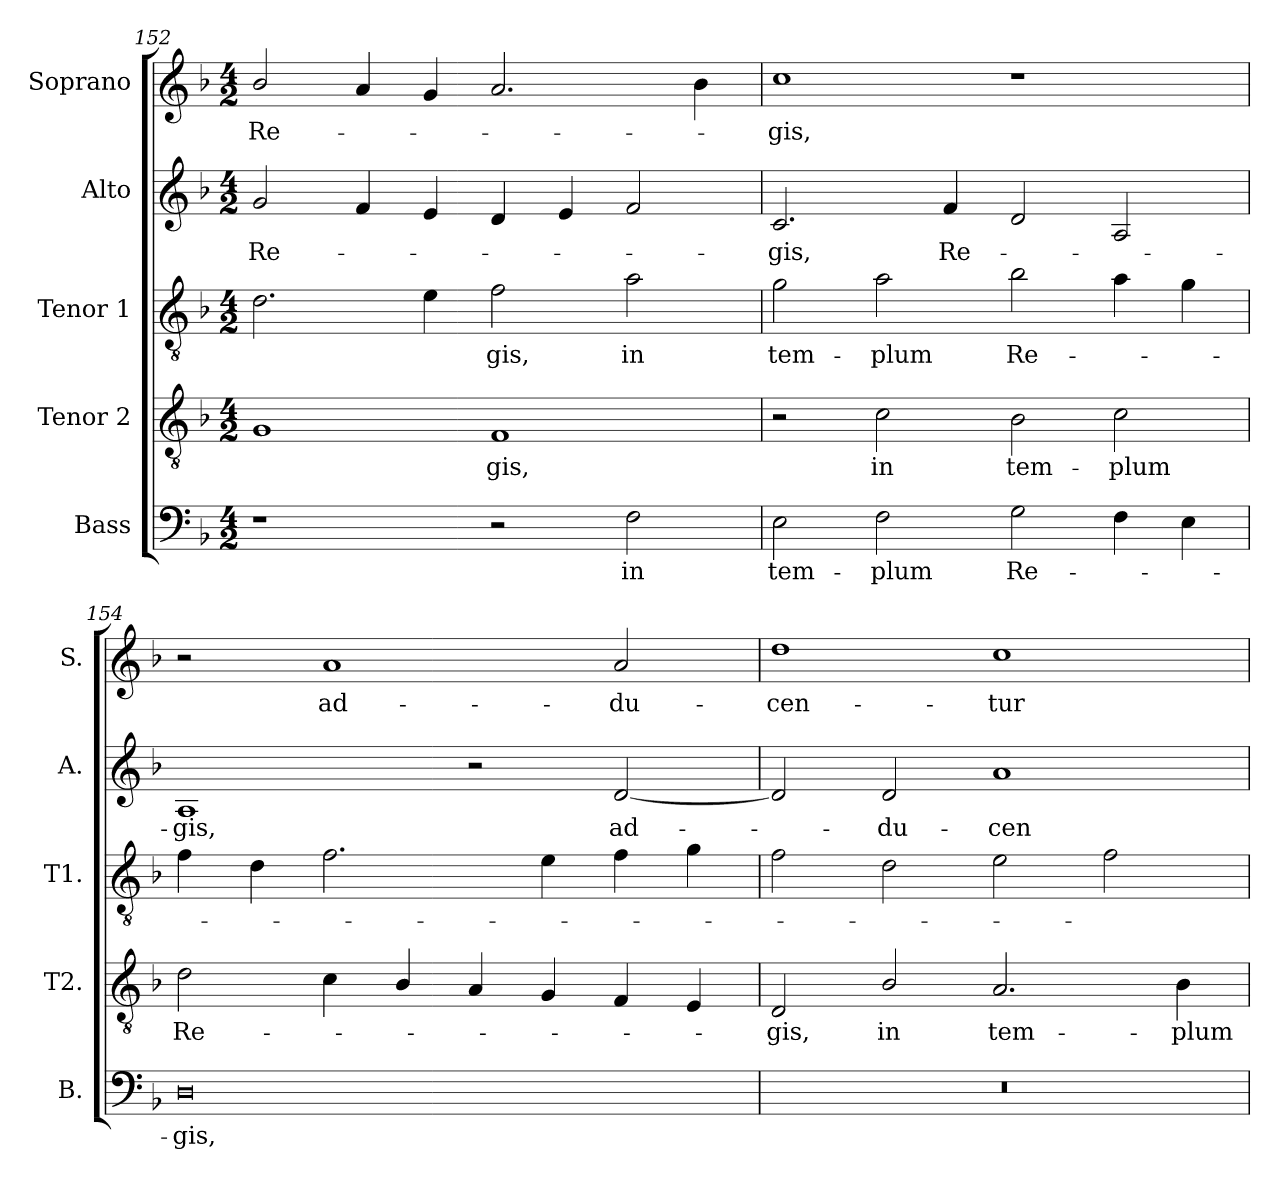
**kern	**text	**kern	**text	**kern	**text	**kern	**text	**kern	**text
*part5	*part5	*part4	*part4	*part3	*part3	*part2	*part2	*part1	*part1
*staff5	*staff5	*staff4	*staff4	*staff3	*staff3	*staff2	*staff2	*staff1	*staff1
*I"Bass	*	*I"Tenor 2	*	*I"Tenor 1	*	*I"Alto	*	*I"Soprano	*
*I'B.	*	*I'T2.	*	*I'T1.	*	*I'A.	*	*I'S.	*
*clefF4	*	*clefGv2	*	*clefGv2	*	*clefG2	*	*clefG2	*
*	*	*ITrd7c12	*	*ITrd7c12	*	*	*	*	*
*k[b-]	*	*k[b-]	*	*k[b-]	*	*k[b-]	*	*k[b-]	*
*F:	*	*F:	*	*F:	*	*F:	*	*F:	*
*M4/2	*	*M4/2	*	*M4/2	*	*M4/2	*	*M4/2	*
=152	=152	=152	=152	=152	=152	=152	=152	=152	=152
!	!	!	!	!	!	!	!LO:LY:b:color=#000000	!	!
!	!	!	!	!	!	!	!	!	!LO:LY:b:color=#000000
1r	.	1GGi	.	2.Di\	.	2gi/	Re-	2b-i/	Re-
.	.	.	.	.	.	4fi/	.	4ai/	.
.	.	.	.	4Ei\	.	4ei/	.	4gi/	.
!	!	!	!LO:LY:b:color=#000000	!	!	!	!	!	!
!	!	!	!	!	!LO:LY:b:color=#000000	!	!	!	!
2r	.	1FFi	-gis,	2Fi\	-gis,	4di/	.	2.ai/	.
.	.	.	.	.	.	4ei/	.	.	.
!	!LO:LY:b:color=#000000	!	!	!	!	!	!	!	!
!	!	!	!	!	!LO:LY:b:color=#000000	!	!	!	!
2Fi\	in	.	.	2Ai\	in	2fi/	.	.	.
.	.	.	.	.	.	.	.	4b-i\	.
=153	=153	=153	=153	=153	=153	=153	=153	=153	=153
!	!LO:LY:b:color=#000000	!	!	!	!	!	!	!	!
!	!	!	!	!	!LO:LY:b:color=#000000	!	!	!	!
!	!	!	!	!	!	!	!LO:LY:b:color=#000000	!	!
!	!	!	!	!	!	!	!	!	!LO:LY:b:color=#000000
2Ei\	tem-	2r	.	2Gi\	tem-	2.ci/	-gis,	1cci	-gis,
!	!LO:LY:b:color=#000000	!	!	!	!	!	!	!	!
!	!	!	!LO:LY:b:color=#000000	!	!	!	!	!	!
!	!	!	!	!	!LO:LY:b:color=#000000	!	!	!	!
2Fi\	-plum	2Ci\	in	2Ai\	-plum	.	.	.	.
!	!	!	!	!	!	!	!LO:LY:b:color=#000000	!	!
.	.	.	.	.	.	4fi/	Re-	.	.
!	!LO:LY:b:color=#000000	!	!	!	!	!	!	!	!
!	!	!	!LO:LY:b:color=#000000	!	!	!	!	!	!
!	!	!	!	!	!LO:LY:b:color=#000000	!	!	!	!
2Gi\	Re-	2BB-i\	tem-	2B-i\	Re-	2di/	.	1r	.
!	!	!	!LO:LY:b:color=#000000	!	!	!	!	!	!
4Fi\	.	2Ci\	-plum	4Ai\	.	2Ai/	.	.	.
4Ei\	.	.	.	4Gi\	.	.	.	.	.
!!LO:LB:g=z
=154	=154	=154	=154	=154	=154	=154	=154	=154	=154
!	!LO:LY:b:color=#000000	!	!	!	!	!	!	!	!
!	!	!	!LO:LY:b:color=#000000	!	!	!	!	!	!
!	!	!	!	!	!	!	!LO:LY:b:color=#000000	!	!
0Di	-gis,	2Di\	Re-	4Fi\	.	1Ai	-gis,	2r	.
.	.	.	.	4Di\	.	.	.	.	.
!	!	!	!	!	!	!	!	!	!LO:LY:b:color=#000000
.	.	4Ci\	.	2.Fi\	.	.	.	1ai	ad-
.	.	4BB-i/	.	.	.	.	.	.	.
.	.	4AAi/	.	.	.	2r	.	.	.
.	.	4GGi/	.	4Ei\	.	.	.	.	.
!	!	!	!	!	!	!	!LO:LY:b:color=#000000	!	!
!	!	!	!	!	!	!	!	!	!LO:LY:b:color=#000000
.	.	4FFi/	.	4Fi\	.	[2di/	ad-	2ai/	-du-
.	.	4EEi/	.	4Gi\	.	.	.	.	.
=155	=155	=155	=155	=155	=155	=155	=155	=155	=155
!LO:N:vis=1	!	!	!	!	!	!	!	!	!
!	!	!	!LO:LY:b:color=#000000	!	!	!	!	!	!
!	!	!	!	!	!	!	!	!	!LO:LY:b:color=#000000
0r	.	2DDi/	-gis,	2Fi\	.	2di/]	.	1ddi	-cen-
!	!	!	!LO:LY:b:color=#000000	!	!	!	!	!	!
!	!	!	!	!	!	!	!LO:LY:b:color=#000000	!	!
.	.	2BB-i/	in	2Di\	.	2di/	-du-	.	.
!	!	!	!LO:LY:b:color=#000000	!	!	!	!	!	!
!	!	!	!	!	!	!	!LO:LY:b:color=#000000	!	!
!	!	!	!	!	!	!	!	!	!LO:LY:b:color=#000000
.	.	2.AAi/	tem-	2Ei\	.	1ai	-cen-	1cci	-tur
.	.	.	.	2Fi\	.	.	.	.	.
!	!	!	!LO:LY:b:color=#000000	!	!	!	!	!	!
.	.	4BB-i\	-plum	.	.	.	.	.	.
=	=	=	=	=	=	=	=	=	=
*-	*-	*-	*-	*-	*-	*-	*-	*-	*-
